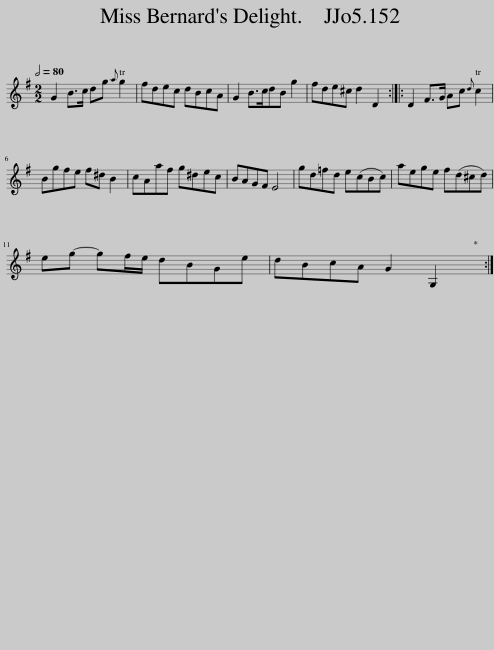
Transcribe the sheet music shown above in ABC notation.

X:1
L:1/8
Q:1/2=80
M:2/2
I:linebreak $
K:G
V:1 treble
V:1
 G2 B>c dg{a} g2 | fdec dBcA | G2 B>cdB g2 | fde^c d2 D2 :: D2 F>G Ac{d} c2 |$ %5
 Bgfe f^d B2 | cAaf g^dec | BAGF E4 | gd=fd e(cBc) | aege f(d^cd) |$ %10
 eg- gf/e/ dBGe | dBcA G2 G,2 :| %12
